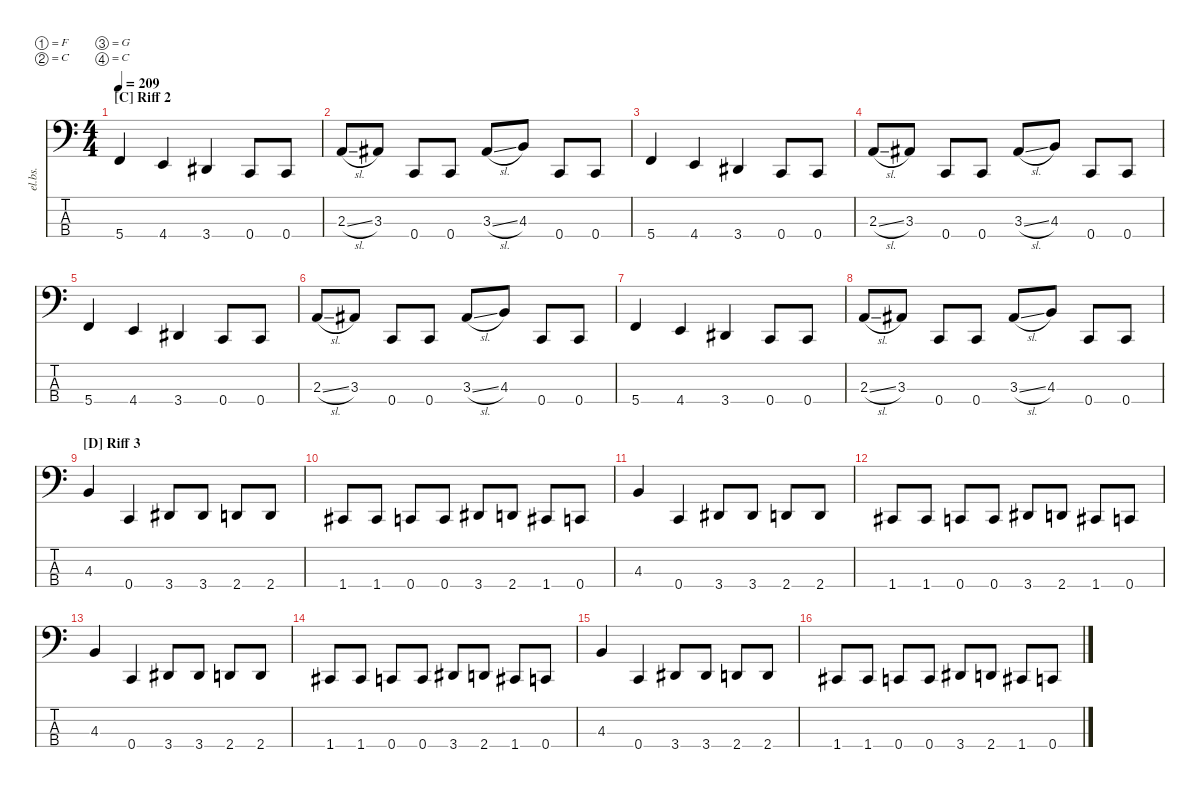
\hideDynamics
\bracketExtendMode nobrackets
\track ("E.Bass" "el.bs.") {instrument electricbassfinger}
\staff {score tabs}
\tuning (F2 C2 G1 C1)
\ts (4 4)
\section ("C" "Riff 2")
\tempo 209
\clef f4
\ks c
5.4.4{dy mf beam Up} 4.4.4{beam Up} 3.4{acc #}.4{beam Up} 0.4.8{beam Up} 0.4.8{beam Up} |
2.3{sl}.8{beam Up} 3.3{acc #}.8{beam Up} 0.4.8{beam Up} 0.4.8{beam Up} 3.3{sl acc #}.8{beam Up} 4.3.8{beam Up} 0.4.8{beam Up} 0.4.8{beam Up} |
5.4.4{beam Up} 4.4.4{beam Up} 3.4{acc #}.4{beam Up} 0.4.8{beam Up} 0.4.8{beam Up} |
2.3{sl}.8{beam Up} 3.3{acc #}.8{beam Up} 0.4.8{beam Up} 0.4.8{beam Up} 3.3{sl acc #}.8{beam Up} 4.3.8{beam Up} 0.4.8{beam Up} 0.4.8{beam Up} |
5.4.4{beam Up} 4.4.4{beam Up} 3.4{acc #}.4{beam Up} 0.4.8{beam Up} 0.4.8{beam Up} |
2.3{sl}.8{beam Up} 3.3{acc #}.8{beam Up} 0.4.8{beam Up} 0.4.8{beam Up} 3.3{sl acc #}.8{beam Up} 4.3.8{beam Up} 0.4.8{beam Up} 0.4.8{beam Up} |
5.4.4{beam Up} 4.4.4{beam Up} 3.4{acc #}.4{beam Up} 0.4.8{beam Up} 0.4.8{beam Up} |
2.3{sl}.8{beam Up} 3.3{acc #}.8{beam Up} 0.4.8{beam Up} 0.4.8{beam Up} 3.3{sl acc #}.8{beam Up} 4.3.8{beam Up} 0.4.8{beam Up} 0.4.8{beam Up} |
\section ("D" "Riff 3")
4.3.4{beam Up} 0.4.4{beam Up} 3.4{acc #}.8{beam Up} 3.4{acc #}.8{beam Up} 2.4.8{beam Up} 2.4.8{beam Up} |
1.4{acc #}.8{beam Up} 1.4{acc #}.8{beam Up} 0.4.8{beam Up} 0.4.8{beam Up} 3.4{acc #}.8{beam Up} 2.4.8{beam Up} 1.4{acc #}.8{beam Up} 0.4.8{beam Up} |
4.3.4{beam Up} 0.4.4{beam Up} 3.4{acc #}.8{beam Up} 3.4{acc #}.8{beam Up} 2.4.8{beam Up} 2.4.8{beam Up} |
1.4{acc #}.8{beam Up} 1.4{acc #}.8{beam Up} 0.4.8{beam Up} 0.4.8{beam Up} 3.4{acc #}.8{beam Up} 2.4.8{beam Up} 1.4{acc #}.8{beam Up} 0.4.8{beam Up} |
4.3.4{beam Up} 0.4.4{beam Up} 3.4{acc #}.8{beam Up} 3.4{acc #}.8{beam Up} 2.4.8{beam Up} 2.4.8{beam Up} |
1.4{acc #}.8{beam Up} 1.4{acc #}.8{beam Up} 0.4.8{beam Up} 0.4.8{beam Up} 3.4{acc #}.8{beam Up} 2.4.8{beam Up} 1.4{acc #}.8{beam Up} 0.4.8{beam Up} |
4.3.4{beam Up} 0.4.4{beam Up} 3.4{acc #}.8{beam Up} 3.4{acc #}.8{beam Up} 2.4.8{beam Up} 2.4.8{beam Up} |
1.4{acc #}.8{beam Up} 1.4{acc #}.8{beam Up} 0.4.8{beam Up} 0.4.8{beam Up} 3.4{acc #}.8{beam Up} 2.4.8{beam Up} 1.4{acc #}.8{beam Up} 0.4.8{beam Up}
